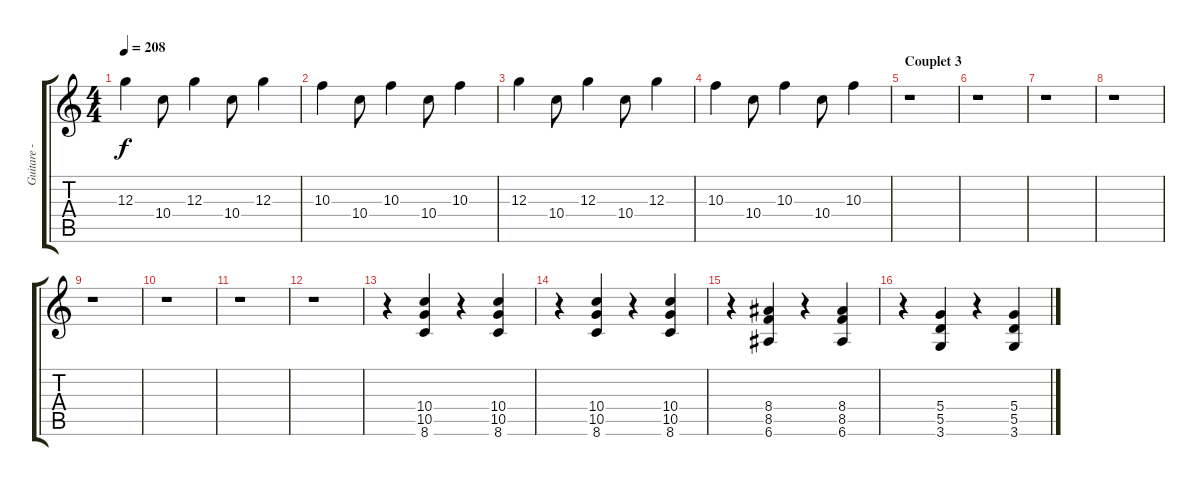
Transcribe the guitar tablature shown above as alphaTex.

\track ("Guitare - Yann" "Guitare - ") {instrument overdrivenguitar}
\staff {score tabs}
\tuning (E4 B3 G3 D3 A2 E2) {hide}
\ts (4 4)
\tempo 208
\clef g2
\ks c
12.3.4{dy f} 10.4.8 12.3.4 10.4.8 12.3.4 |
10.3.4 10.4.8 10.3.4 10.4.8 10.3.4 |
12.3.4 10.4.8 12.3.4 10.4.8 12.3.4 |
10.3.4 10.4.8 10.3.4 10.4.8 10.3.4 |
\section ("" "Couplet 3")
r.1{volume 11} |
r.1 |
r.1 |
r.1 |
r.1 |
r.1 |
r.1 |
r.1 |
r.4 (10.4 10.5 8.6).4 r.4 (10.4 10.5 8.6).4 |
r.4 (10.4 10.5 8.6).4 r.4 (10.4 10.5 8.6).4 |
r.4 (8.4 8.5 6.6).4 r.4 (8.4 8.5 6.6).4 |
r.4 (5.4 5.5 3.6).4 r.4 (5.4 5.5 3.6).4
